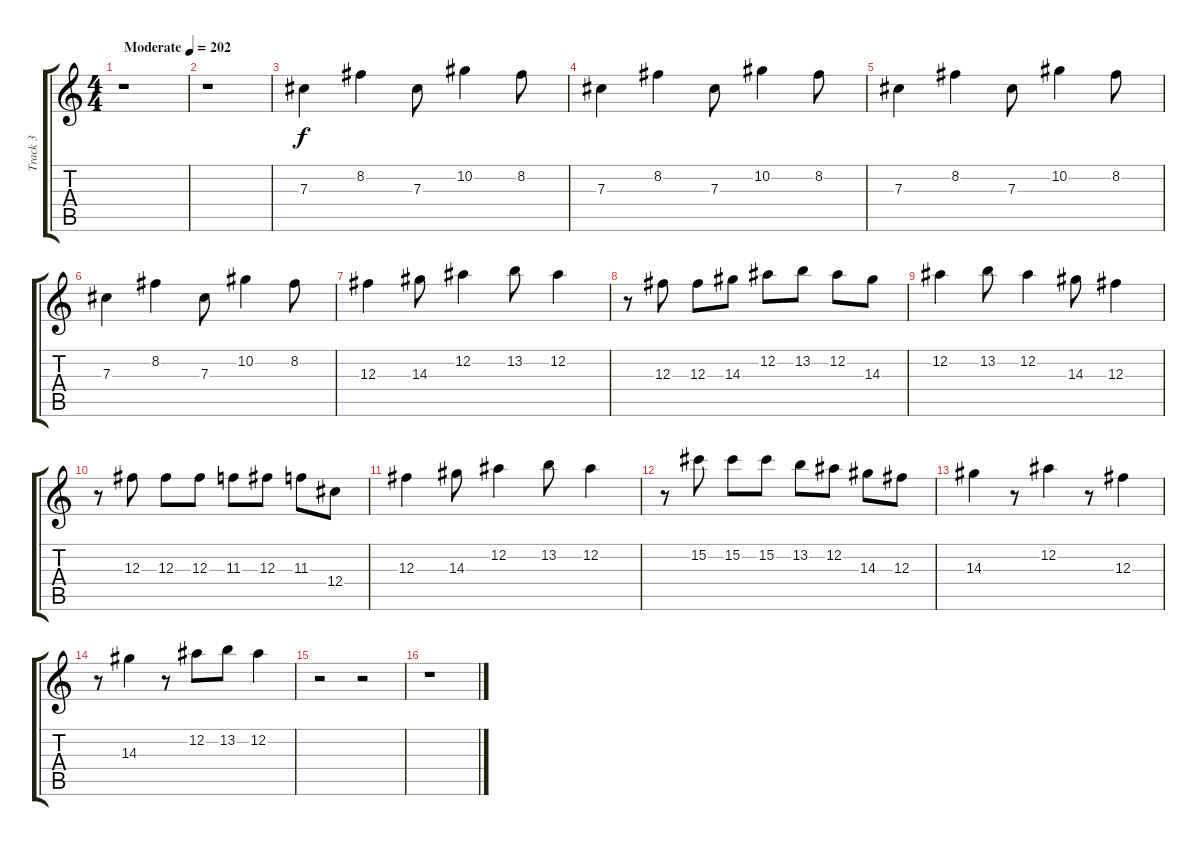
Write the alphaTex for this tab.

\track ("Track 3" "Track 3") {instrument acousticguitarsteel}
\staff {score tabs}
\tuning (Eb4 Bb3 Gb3 Db3 Ab2 Eb2) {hide}
\ts (4 4)
\tempo (202 "Moderate")
\clef g2
\ks c
r.1{dy f instrument acousticguitarsteel} |
r.1 |
7.3.4 8.2.4 7.3.8 10.2.4 8.2.8 |
7.3.4 8.2.4 7.3.8 10.2.4 8.2.8 |
7.3.4 8.2.4 7.3.8 10.2.4 8.2.8 |
7.3.4 8.2.4 7.3.8 10.2.4 8.2.8 |
12.3.4 14.3.8 12.2.4 13.2.8 12.2.4 |
r.8 12.3.8 12.3.8 14.3.8 12.2.8 13.2.8 12.2.8 14.3.8 |
12.2.4 13.2.8 12.2.4 14.3.8 12.3.4 |
r.8 12.3.8 12.3.8 12.3.8 11.3.8 12.3.8 11.3.8 12.4.8 |
12.3.4 14.3.8 12.2.4 13.2.8 12.2.4 |
r.8 15.2.8 15.2.8 15.2.8 13.2.8 12.2.8 14.3.8 12.3.8 |
14.3.4 r.8 12.2.4 r.8 12.3.4 |
r.8 14.3.4 r.8 12.2.8 13.2.8 12.2.4 |
r.2 r.2 |
r.1
